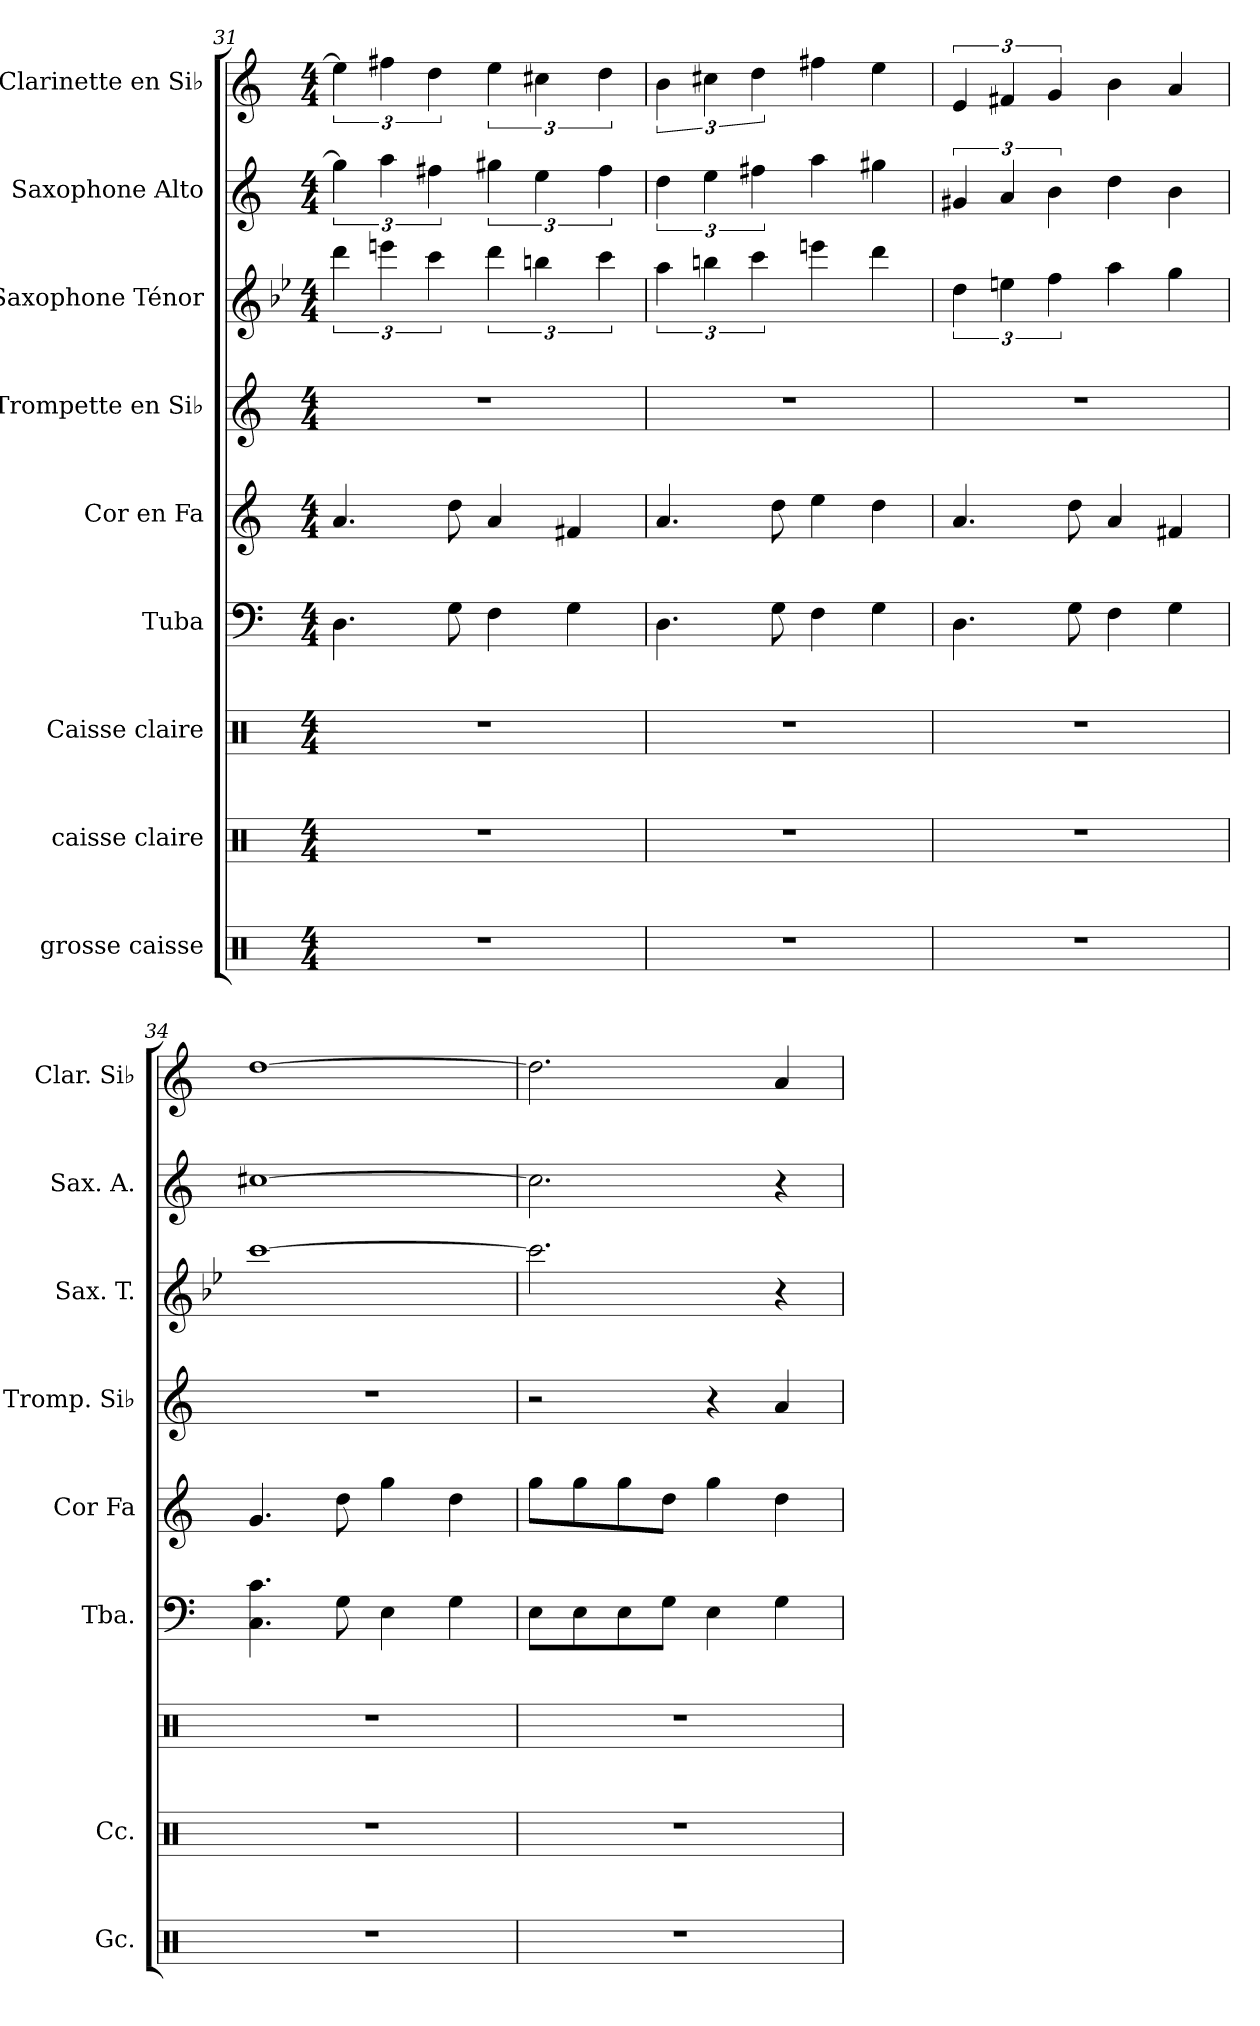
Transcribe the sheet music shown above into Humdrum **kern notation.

**kern	**kern	**kern	**kern	**kern	**kern	**kern	**kern	**kern
*part9	*part8	*part7	*part6	*part5	*part4	*part3	*part2	*part1
*staff9	*staff8	*staff7	*staff6	*staff5	*staff4	*staff3	*staff2	*staff1
*I"grosse caisse	*I"caisse claire	*I"Caisse claire	*I"Tuba	*I"Cor en Fa	*I"Trompette en Si♭	*I"Saxophone Ténor	*I"Saxophone Alto	*I"Clarinette en Si♭
*I'Gc.	*I'Cc.	*	*I'Tba.	*I'Cor Fa	*I'Tromp. Si♭	*I'Sax. T.	*I'Sax. A.	*I'Clar. Si♭
*clefX	*clefX	*clefX	*clefF4	*clefG2	*clefG2	*clefG2	*clefG2	*clefG2
*	*	*	*	*ITrd4c7	*ITrd1c2	*ITrd8c14	*ITrd5c9	*ITrd1c2
*k[]	*k[]	*k[]	*k[]	*k[b-]	*k[b-e-]	*k[b-e-]	*k[b-e-a-]	*k[b-e-]
*M4/4	*M4/4	*M4/4	*M4/4	*M4/4	*M4/4	*M4/4	*M4/4	*M4/4
=31	=31	=31	=31	=31	=31	=31	=31	=31
1r	1r	1r	4.D\	4.d/	1r	6dd\	6b\]	6dd\]
.	.	.	.	.	.	6een\	6cc\	6een\
.	.	.	.	.	.	6cc\	6an\	6cc\
.	.	.	8G\	8g\	.	.	.	.
.	.	.	4F\	4d/	.	6dd\	6bn\	6dd\
.	.	.	.	.	.	6bn\	6g\	6bn\
.	.	.	4G\	4Bn/	.	.	.	.
.	.	.	.	.	.	6cc\	6a\	6cc\
=32	=32	=32	=32	=32	=32	=32	=32	=32
1r	1r	1r	4.D\	4.d/	1r	6a\	6f\	6a\
.	.	.	.	.	.	6bn\	6g\	6bn\
.	.	.	.	.	.	6cc\	6an\	6cc\
.	.	.	8G\	8g\	.	.	.	.
.	.	.	4F\	4a\	.	4een\	4cc\	4een\
.	.	.	4G\	4g\	.	4dd\	4bn\	4dd\
=33	=33	=33	=33	=33	=33	=33	=33	=33
1r	1r	1r	4.D\	4.d/	1r	6d\	6Bn/	6d/
.	.	.	.	.	.	6en\	6c/	6en/
.	.	.	.	.	.	6f\	6d\	6f/
.	.	.	8G\	8g\	.	.	.	.
.	.	.	4F\	4d/	.	4a\	4f\	4a\
.	.	.	4G\	4Bn/	.	4g\	4d\	4g/
=34	=34	=34	=34	=34	=34	=34	=34	=34
1r	1r	1r	4.C\ 4.c\	4.c/	1r	[1cc	[1en	[1cc
.	.	.	8G\	8g\	.	.	.	.
.	.	.	4E\	4cc\	.	.	.	.
.	.	.	4G\	4g\	.	.	.	.
!!LO:LB:g=z
=35	=35	=35	=35	=35	=35	=35	=35	=35
1r	1r	1r	8E\L	8cc\L	2r	2.cc\]	2.e\]	2.cc\]
.	.	.	8E\	8cc\	.	.	.	.
.	.	.	8E\	8cc\	.	.	.	.
.	.	.	8G\J	8g\J	.	.	.	.
.	.	.	4E\	4cc\	4r	.	.	.
.	.	.	4G\	4g\	4g/	4r	4r	4g/
=	=	=	=	=	=	=	=	=
*-	*-	*-	*-	*-	*-	*-	*-	*-
